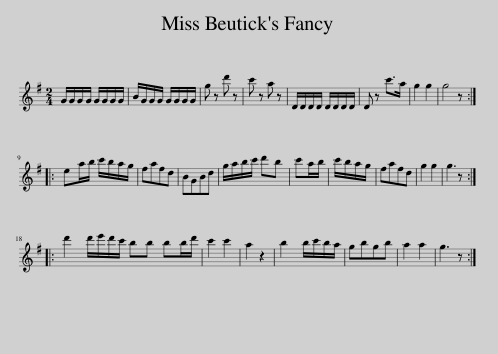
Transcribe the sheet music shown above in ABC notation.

X:1
L:1/8
M:2/4
I:linebreak $
K:G
V:1 treble
V:1
 G/G/G/G/ G/G/G/G/ | B/G/G/G/ G/G/G/G/ | g z d' z | c' z a z | D/D/D/D/ D/D/D/D/ | %5
 D z c'>a | g2 g2 | g4 z ::$ ea/b/ c'/b/a/g/ | fafd | %10
 BGBd | g/a/b/c'/ d'b | c'a/b/ | c'/b/a/g/ | fafd | %15
 g2 g2 | g3 z ::$ d'2 d'/e'/d'/c'/ bb bb/d'/ | c'2 c'2 | a2 z2 | %20
 b2 b/c'/b/a/ | gbgb | a2 a2 | g3 z :| %24
